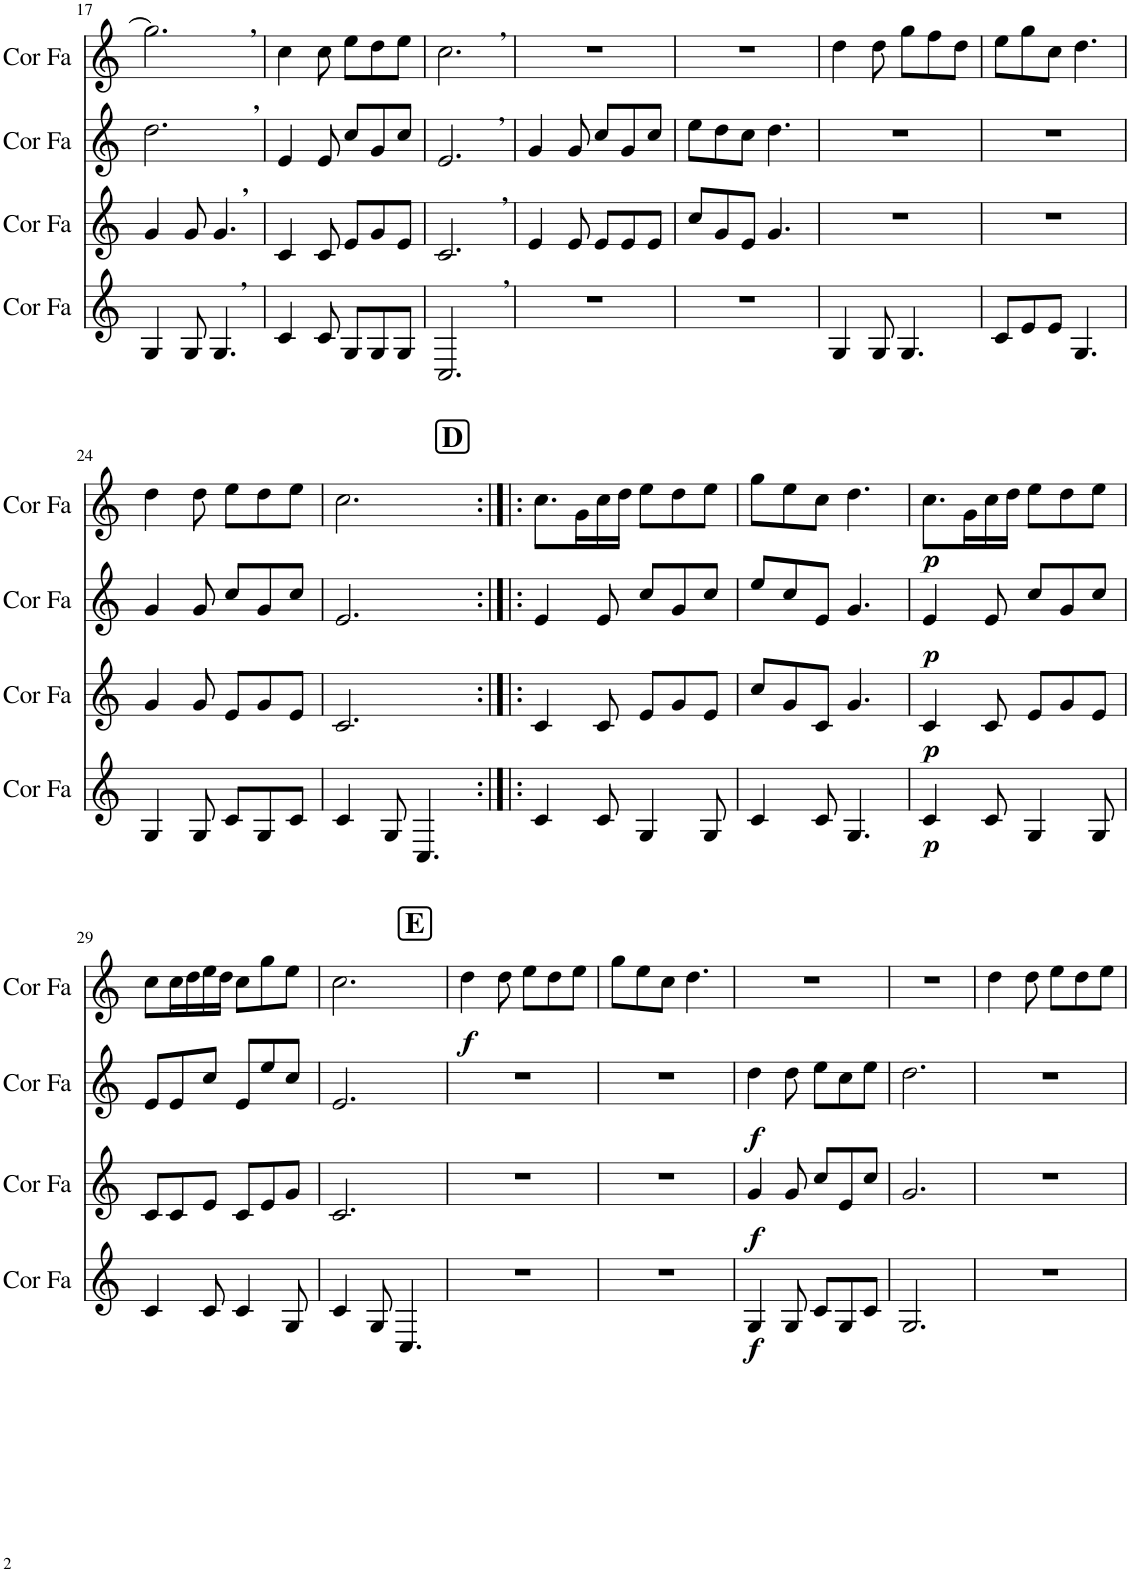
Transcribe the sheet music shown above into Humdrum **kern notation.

**kern	**dynam	**kern	**dynam	**kern	**dynam	**kern	**dynam
*part4	*part4	*part3	*part3	*part2	*part2	*part1	*part1
*staff4	*staff4	*staff3	*staff3	*staff2	*staff2	*staff1	*staff1
*I"Cor en Fa	*	*I"Cor en Fa	*	*I"Cor en Fa	*	*I"Cor en Fa	*
*I'Cor Fa	*	*I'Cor Fa	*	*I'Cor Fa	*	*I'Cor Fa	*
!!LO:PB:g=z
*clefG2	*	*clefG2	*	*clefG2	*	*clefG2	*
*Trd4c7	*	*Trd4c7	*	*Trd4c7	*	*Trd4c7	*
*k[]	*	*k[]	*	*k[]	*	*k[]	*
*M6/8	*	*M6/8	*	*M6/8	*	*M6/8	*
=17	=17	=17	=17	=17	=17	=17	=17
!	!	!	!	!	!	!LO:TX:a:B:t=,	!
!	!	!	!	!LO:TX:a:B:t=,	!	!	!
4G/	.	4g/	.	2.dd\	.	2.gg\]	.
8G/	.	8g/	.	.	.	.	.
!	!	!LO:TX:a:B:t=,	!	!	!	!	!
!LO:TX:a:B:t=,	!	!	!	!	!	!	!
4.G/	.	4.g/	.	.	.	.	.
=18	=18	=18	=18	=18	=18	=18	=18
4c/	.	4c/	.	4e/	.	4cc\	.
8c/	.	8c/	.	8e/	.	8cc\	.
8G/L	.	8e/L	.	8cc/L	.	8ee\L	.
8G/	.	8g/	.	8g/	.	8dd\	.
8G/J	.	8e/J	.	8cc/J	.	8ee\J	.
=19	=19	=19	=19	=19	=19	=19	=19
!	!	!	!	!	!	!LO:TX:a:B:t=,	!
!	!	!	!	!LO:TX:a:B:t=,	!	!	!
!	!	!LO:TX:a:B:t=,	!	!	!	!	!
!LO:TX:a:B:t=,	!	!	!	!	!	!	!
2.C/	.	2.c/	.	2.e/	.	2.cc\	.
=20	=20	=20	=20	=20	=20	=20	=20
2.r	.	4e/	.	4g/	.	2.r	.
.	.	8e/	.	8g/	.	.	.
.	.	8e/L	.	8cc/L	.	.	.
.	.	8e/	.	8g/	.	.	.
.	.	8e/J	.	8cc/J	.	.	.
=21	=21	=21	=21	=21	=21	=21	=21
2.r	.	8cc/L	.	8ee\L	.	2.r	.
.	.	8g/	.	8dd\	.	.	.
.	.	8e/J	.	8cc\J	.	.	.
.	.	4.g/	.	4.dd\	.	.	.
=22	=22	=22	=22	=22	=22	=22	=22
4G/	.	2.r	.	2.r	.	4dd\	.
8G/	.	.	.	.	.	8dd\	.
4.G/	.	.	.	.	.	8gg\L	.
.	.	.	.	.	.	8ff\	.
.	.	.	.	.	.	8dd\J	.
=23	=23	=23	=23	=23	=23	=23	=23
8c/L	.	2.r	.	2.r	.	8ee\L	.
8e/	.	.	.	.	.	8gg\	.
8e/J	.	.	.	.	.	8cc\J	.
4.G/	.	.	.	.	.	4.dd\	.
!!LO:LB:g=z
=24	=24	=24	=24	=24	=24	=24	=24
4G/	.	4g/	.	4g/	.	4dd\	.
8G/	.	8g/	.	8g/	.	8dd\	.
8c/L	.	8e/L	.	8cc/L	.	8ee\L	.
8G/	.	8g/	.	8g/	.	8dd\	.
8c/J	.	8e/J	.	8cc/J	.	8ee\J	.
=25	=25	=25	=25	=25	=25	=25	=25
4c/	.	2.c/	.	2.e/	.	2.cc\	.
8G/	.	.	.	.	.	.	.
4.C/	.	.	.	.	.	.	.
!!LO:REH:place=s1:a:B:cj:fs=14:t=D
=26:|!|:	=26:|!|:	=26:|!|:	=26:|!|:	=26:|!|:	=26:|!|:	=26:|!|:	=26:|!|:
4c/	.	4c/	.	4e/	.	8.cc\L	.
.	.	.	.	.	.	16g\L	.
8c/	.	8c/	.	8e/	.	16cc\	.
.	.	.	.	.	.	16dd\JJ	.
4G/	.	8e/L	.	8cc/L	.	8ee\L	.
.	.	8g/	.	8g/	.	8dd\	.
8G/	.	8e/J	.	8cc/J	.	8ee\J	.
=27	=27	=27	=27	=27	=27	=27	=27
4c/	.	8cc/L	.	8ee/L	.	8gg\L	.
.	.	8g/	.	8cc/	.	8ee\	.
8c/	.	8c/J	.	8e/J	.	8cc\J	.
4.G/	.	4.g/	.	4.g/	.	4.dd\	.
=28	=28	=28	=28	=28	=28	=28	=28
!	!LO:DY:b	!	!LO:DY:b	!	!LO:DY:b	!	!LO:DY:b
4c/	p	4c/	p	4e/	p	8.cc\L	p
.	.	.	.	.	.	16g\L	.
8c/	.	8c/	.	8e/	.	16cc\	.
.	.	.	.	.	.	16dd\JJ	.
4G/	.	8e/L	.	8cc/L	.	8ee\L	.
.	.	8g/	.	8g/	.	8dd\	.
8G/	.	8e/J	.	8cc/J	.	8ee\J	.
!!LO:LB:g=z
=29	=29	=29	=29	=29	=29	=29	=29
4c/	.	8c/L	.	8e/L	.	8cc\L	.
.	.	8c/	.	8e/	.	16cc\L	.
.	.	.	.	.	.	16dd\	.
8c/	.	8e/J	.	8cc/J	.	16ee\	.
.	.	.	.	.	.	16dd\JJ	.
4c/	.	8c/L	.	8e/L	.	8cc\L	.
.	.	8e/	.	8ee/	.	8gg\	.
8G/	.	8g/J	.	8cc/J	.	8ee\J	.
=30	=30	=30	=30	=30	=30	=30	=30
4c/	.	2.c/	.	2.e/	.	2.cc\	.
8G/	.	.	.	.	.	.	.
4.C/	.	.	.	.	.	.	.
!!LO:REH:place=s1:a:B:cj:fs=14:t=E
=31	=31	=31	=31	=31	=31	=31	=31
!	!	!	!	!	!	!	!LO:DY:b
2.r	.	2.r	.	2.r	.	4dd\	f
.	.	.	.	.	.	8dd\	.
.	.	.	.	.	.	8ee\L	.
.	.	.	.	.	.	8dd\	.
.	.	.	.	.	.	8ee\J	.
=32	=32	=32	=32	=32	=32	=32	=32
2.r	.	2.r	.	2.r	.	8gg\L	.
.	.	.	.	.	.	8ee\	.
.	.	.	.	.	.	8cc\J	.
.	.	.	.	.	.	4.dd\	.
=33	=33	=33	=33	=33	=33	=33	=33
!	!LO:DY:b	!	!LO:DY:b	!	!LO:DY:b	!	!
4G/	f	4g/	f	4dd\	f	2.r	.
8G/	.	8g/	.	8dd\	.	.	.
8c/L	.	8cc/L	.	8ee\L	.	.	.
8G/	.	8e/	.	8cc\	.	.	.
8c/J	.	8cc/J	.	8ee\J	.	.	.
=34	=34	=34	=34	=34	=34	=34	=34
2.G/	.	2.g/	.	2.dd\	.	2.r	.
=35	=35	=35	=35	=35	=35	=35	=35
2.r	.	2.r	.	2.r	.	4dd\	.
.	.	.	.	.	.	8dd\	.
.	.	.	.	.	.	8ee\L	.
.	.	.	.	.	.	8dd\	.
.	.	.	.	.	.	8ee\J	.
=	=	=	=	=	=	=	=
*-	*-	*-	*-	*-	*-	*-	*-
